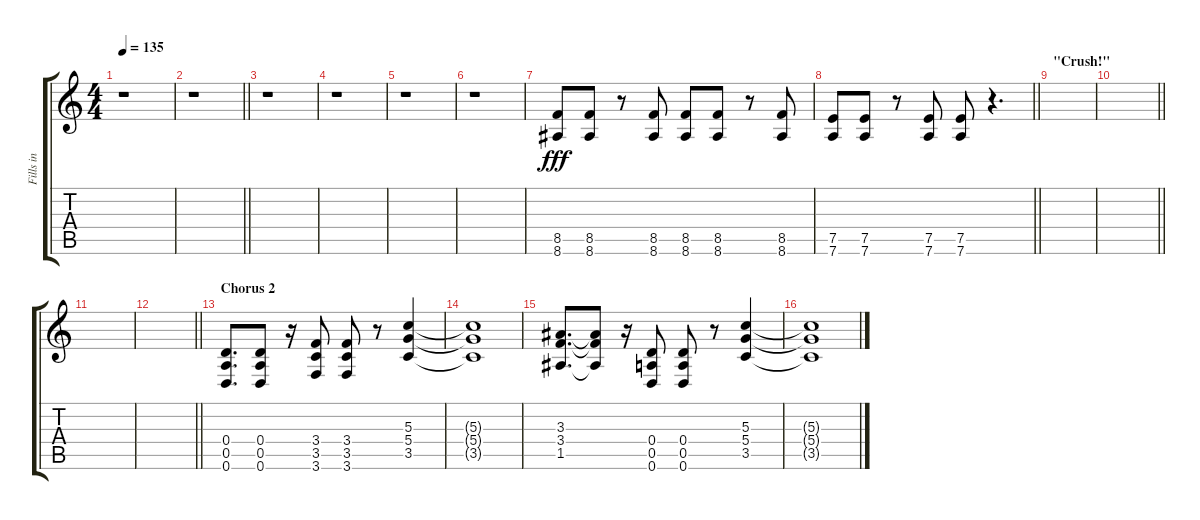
\track ("Fills in" "Fills in") {instrument distortionguitar}
\staff {score tabs}
\tuning (E4 B3 G3 D3 A2 D2) {hide}
\ts (4 4)
\tempo 135
\clef g2
\ks c
r.1{dy fff} |
\barLineRight lightlight
r.1 |
r.1 |
r.1 |
r.1 |
r.1 |
(8.5 8.6).8 (8.5 8.6).8 r.8 (8.5 8.6).8 (8.5 8.6).8 (8.5 8.6).8 r.8 (8.5 8.6).8 |
\barLineRight lightlight
(7.5 7.6).8 (7.5 7.6).8 r.8 (7.5 7.6).8 (7.5 7.6).8 r.4{d} |
\section ("" "\"Crush!\"")
|
\barLineRight lightlight
|
|
\barLineRight lightlight
|
\section ("" "Chorus 2")
(0.4 0.5 0.6).8{d} (0.4 0.5 0.6).8 r.16 (3.4 3.5 3.6).8 (3.4 3.5 3.6).8 r.8 (5.3 5.4 3.5).4 |
(5.3{t} 5.4{t} 3.5{t}).1 |
(3.3 3.4 1.5).8{d} (3.3{t} 3.4{t} 1.5{t}).8 r.16 (0.4 0.5 0.6).8 (0.4 0.5 0.6).8 r.8 (5.3 5.4 3.5).4 |
(5.3{t} 5.4{t} 3.5{t}).1
